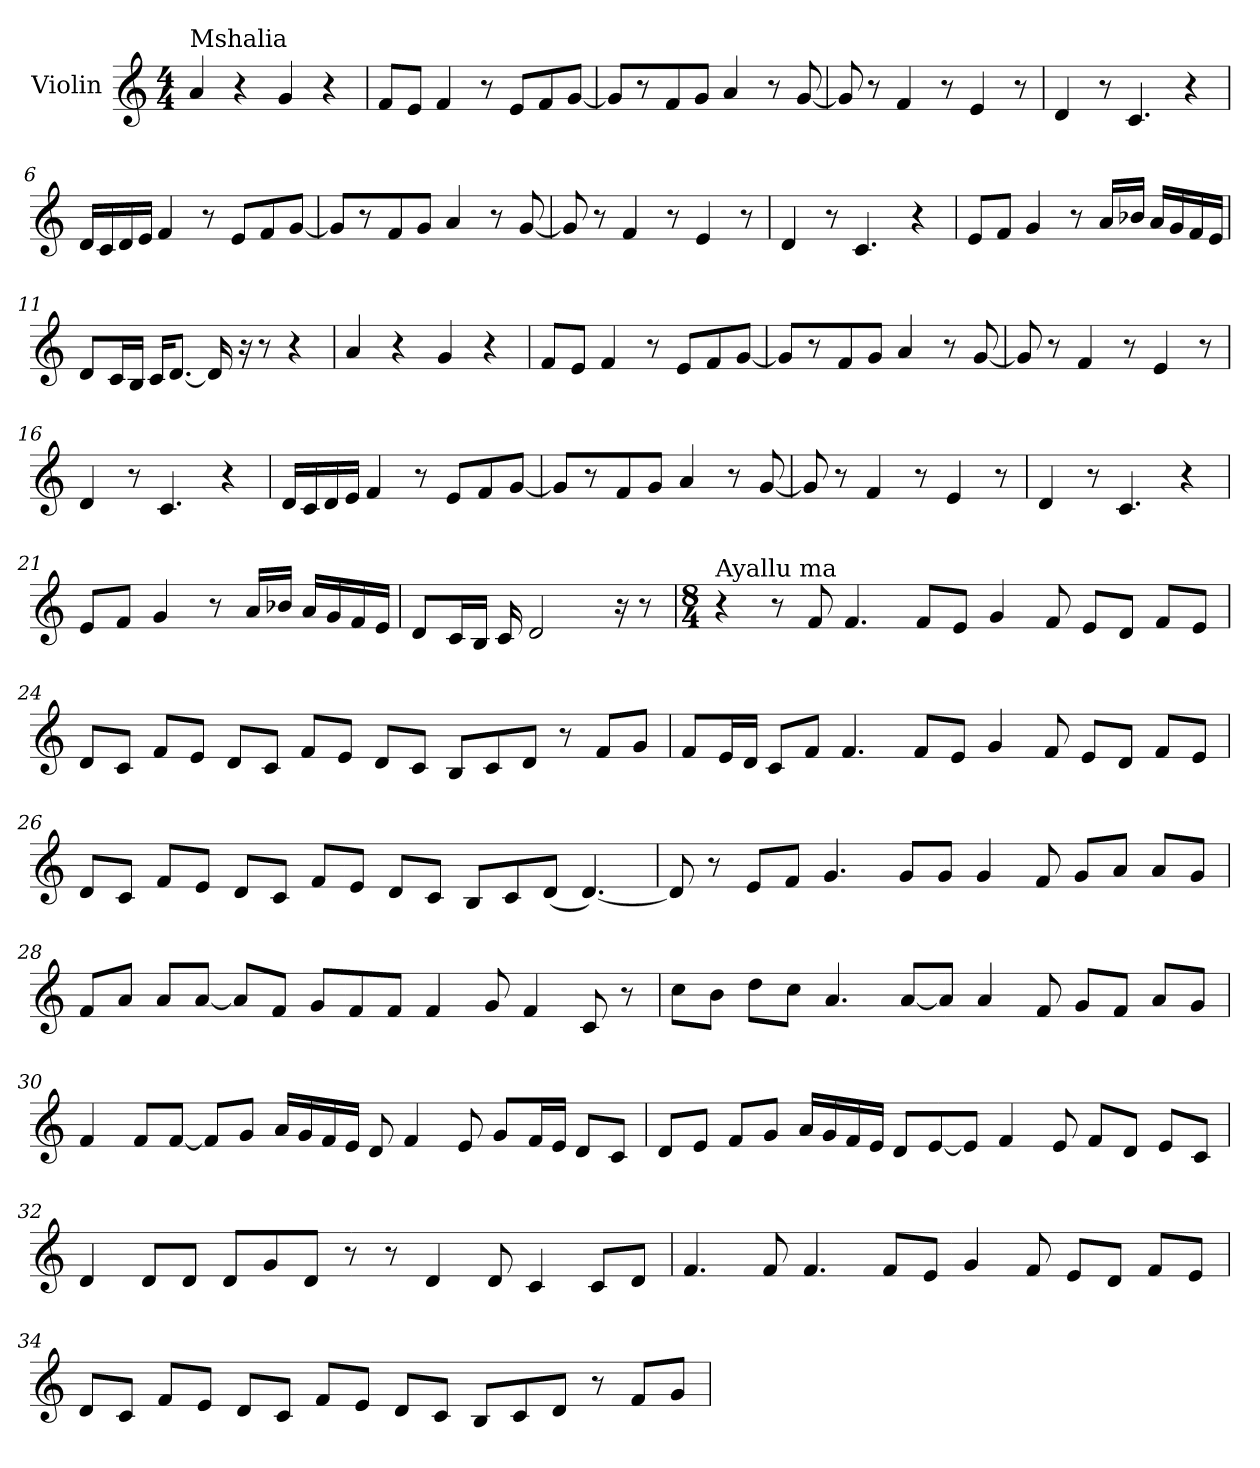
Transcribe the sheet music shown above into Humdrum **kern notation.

**kern
*part1
*staff1
*I"Violin
*clefG2
*k[]
*C:
*M4/4
*MM85
=1
!LO:TX:a:t=Mshalia
4a/
4r
4g/
4r
=2
8f/L
8e/J
4f/
8r
8e/L
8f/
[8g/J
=3
8g/L]
8r
8f/
8g/J
4a/
8r
[8g/
=4
8g/]
8r
4f/
8r
4e/
8r
!!LO:LB:g=z
=5
4d/
8r
4.c/
4r
=6
16d/LL
16c/
16d/
16e/JJ
4f/
8r
8e/L
8f/
[8g/J
=7
8g/L]
8r
8f/
8g/J
4a/
8r
[8g/
=8
8g/]
8r
4f/
8r
4e/
8r
=9
4d/
8r
4.c/
4r
!!LO:LB:g=z
=10
8e/L
8f/J
4g/
8r
16a/LL
16b-X/JJ
16a/LL
16g/
16f/
16e/JJ
=11
8d/L
16c/L
16B/JJ
16c/KL
[8.d/J
16d/]
16r
8r
4r
=12
4a/
4r
4g/
4r
=13
8f/L
8e/J
4f/
8r
8e/L
8f/
[8g/J
!!LO:LB:g=z
=14
8g/L]
8r
8f/
8g/J
4a/
8r
[8g/
=15
8g/]
8r
4f/
8r
4e/
8r
=16
4d/
8r
4.c/
4r
=17
16d/LL
16c/
16d/
16e/JJ
4f/
8r
8e/L
8f/
[8g/J
!!LO:LB:g=z
=18
8g/L]
8r
8f/
8g/J
4a/
8r
[8g/
=19
8g/]
8r
4f/
8r
4e/
8r
=20
4d/
8r
4.c/
4r
=21
8e/L
8f/J
4g/
8r
16a/LL
16b-X/JJ
16a/LL
16g/
16f/
16e/JJ
!!LO:LB:g=z
=22
8d/L
16c/L
16B/JJ
16c/
2d/
16r
8r
=23
*M8/4
*MM60
!LO:TX:a:t=Ayallu ma
4r
8r
8f/
4.f/
8f/L
8e/J
4g/
8f/
8e/L
8d/J
8f/L
8e/J
!!LO:LB:g=z
=24
8d/L
8c/J
8f/L
8e/J
8d/L
8c/J
8f/L
8e/J
8d/L
8c/J
8B/L
8c/
8d/J
8r
8f/L
8g/J
=25
8f/L
16e/L
16d/JJ
8c/L
8f/J
4.f/
8f/L
8e/J
4g/
8f/
8e/L
8d/J
8f/L
8e/J
!!LO:LB:g=z
=26
8d/L
8c/J
8f/L
8e/J
8d/L
8c/J
8f/L
8e/J
8d/L
8c/J
8B/L
8c/
(8d/J
[4.d/)
=27
8d/]
8r
8e/L
8f/J
4.g/
8g/L
8g/J
4g/
8f/
8g/L
8a/J
8a/L
8g/J
!!LO:PB:g=z
=28
8f/L
8a/J
8a/L
[8a/J
8a/L]
8f/J
8g/L
8f/
8f/J
4f/
8g/
4f/
8c/
8r
=29
8cc\L
8b\J
8dd\L
8cc\J
4.a/
[8a/L
8a/J]
4a/
8f/
8g/L
8f/J
8a/L
8g/J
!!LO:LB:g=z
=30
4f/
8f/L
[8f/J
8f/L]
8g/J
16a/LL
16g/
16f/
16e/JJ
8d/
4f/
8e/
8g/L
16f/L
16e/JJ
8d/L
8c/J
=31
8d/L
8e/J
8f/L
8g/J
16a/LL
16g/
16f/
16e/JJ
8d/L
[8e/
8e/J]
4f/
8e/
8f/L
8d/J
8e/L
8c/J
!!LO:LB:g=z
=32
4d/
8d/L
8d/J
8d/L
8g/
8d/J
8r
8r
4d/
8d/
4c/
8c/L
8d/J
=33
4.f/
8f/
4.f/
8f/L
8e/J
4g/
8f/
8e/L
8d/J
8f/L
8e/J
!!LO:LB:g=z
=34
8d/L
8c/J
8f/L
8e/J
8d/L
8c/J
8f/L
8e/J
8d/L
8c/J
8B/L
8c/
8d/J
8r
8f/L
8g/J
=
*-
